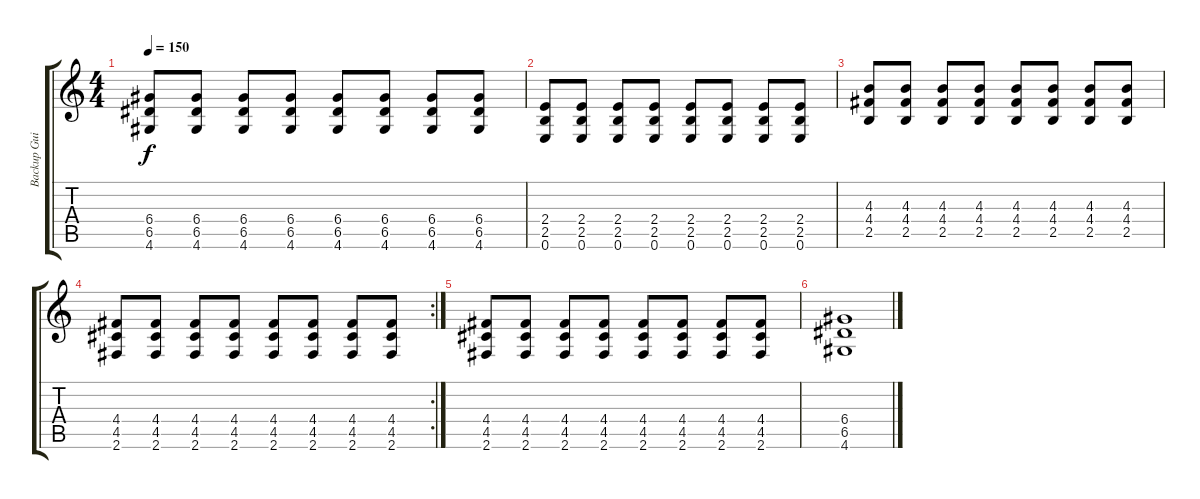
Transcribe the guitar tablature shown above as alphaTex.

\track ("Backup Guitar" "Backup Gui") {instrument distortionguitar}
\staff {score tabs}
\tuning (E4 B3 G3 D3 A2 E2) {hide}
\ts (4 4)
\tempo 150
\clef g2
\ks c
(6.4 6.5 4.6).8{dy f volume 10} (6.4 6.5 4.6).8 (6.4 6.5 4.6).8 (6.4 6.5 4.6).8 (6.4 6.5 4.6).8 (6.4 6.5 4.6).8 (6.4 6.5 4.6).8 (6.4 6.5 4.6).8 |
(2.4 2.5 0.6).8 (2.4 2.5 0.6).8 (2.4 2.5 0.6).8 (2.4 2.5 0.6).8 (2.4 2.5 0.6).8 (2.4 2.5 0.6).8 (2.4 2.5 0.6).8 (2.4 2.5 0.6).8 |
(4.3 4.4 2.5).8 (4.3 4.4 2.5).8 (4.3 4.4 2.5).8 (4.3 4.4 2.5).8 (4.3 4.4 2.5).8 (4.3 4.4 2.5).8 (4.3 4.4 2.5).8 (4.3 4.4 2.5).8 |
\rc 2
(4.4 4.5 2.6).8 (4.4 4.5 2.6).8 (4.4 4.5 2.6).8 (4.4 4.5 2.6).8 (4.4 4.5 2.6).8 (4.4 4.5 2.6).8 (4.4 4.5 2.6).8 (4.4 4.5 2.6).8 |
(4.4 4.5 2.6).8 (4.4 4.5 2.6).8 (4.4 4.5 2.6).8 (4.4 4.5 2.6).8 (4.4 4.5 2.6).8 (4.4 4.5 2.6).8 (4.4 4.5 2.6).8 (4.4 4.5 2.6).8 |
(6.4 6.5 4.6).1
